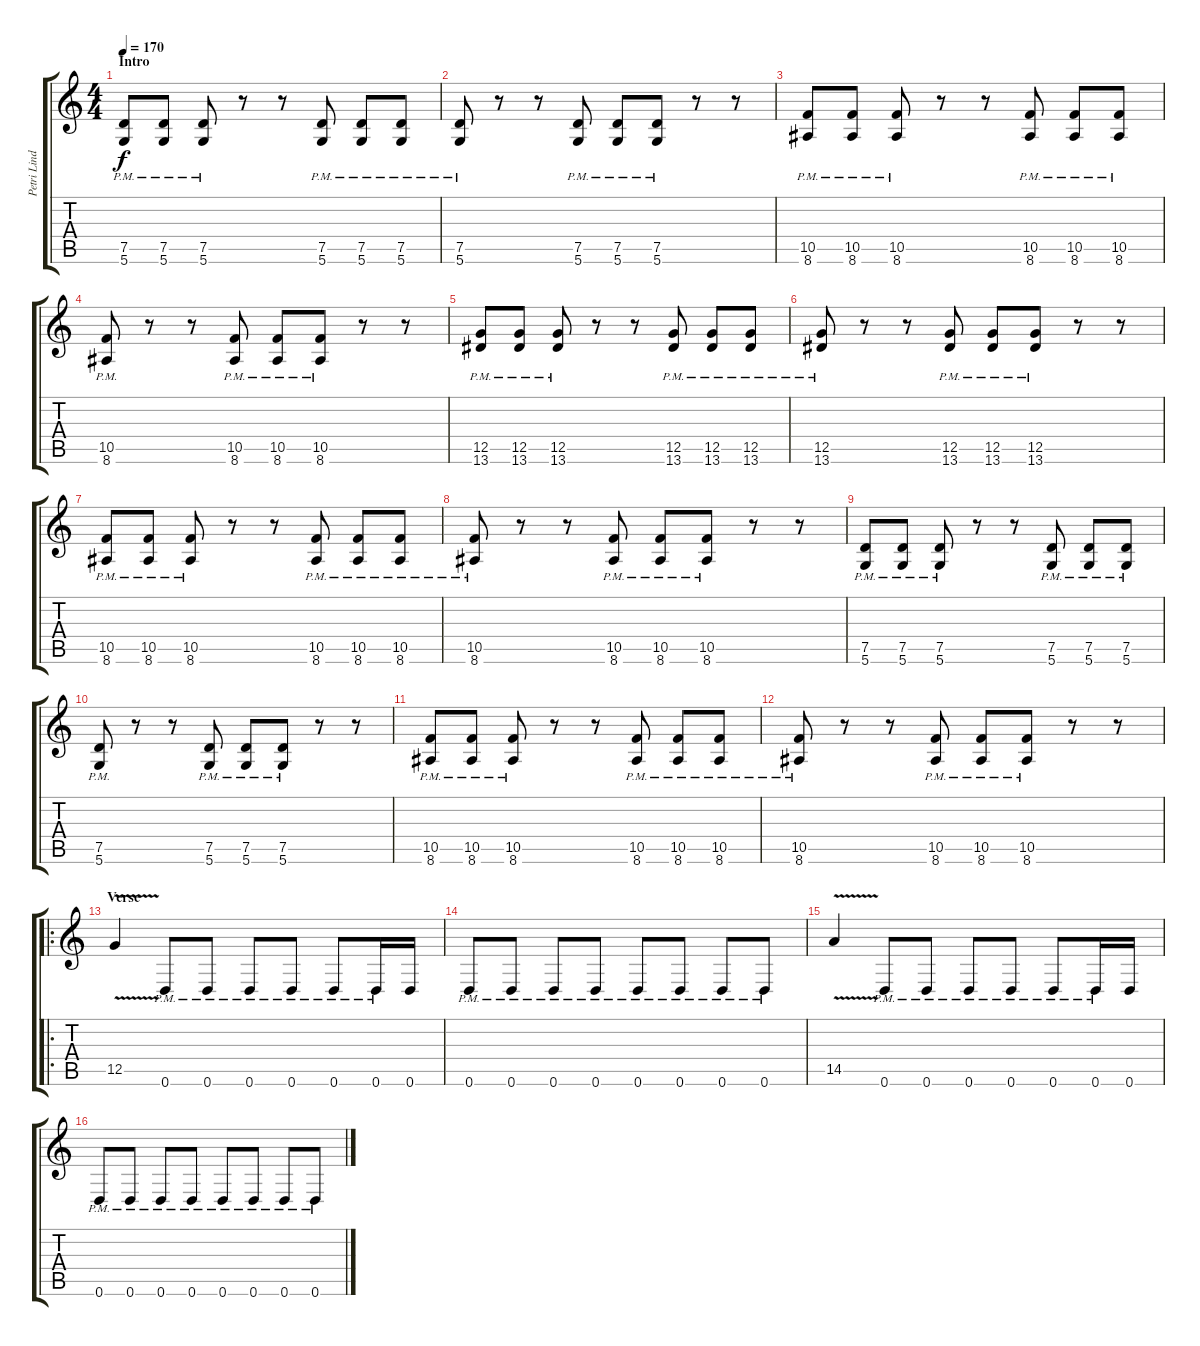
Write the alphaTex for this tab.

\track ("Petri Lindroos" "Petri Lind") {instrument distortionguitar}
\staff {score tabs}
\tuning (D4 A3 F3 C3 G2 D2) {hide}
\ts (4 4)
\section ("" "Intro")
\tempo 170
\clef g2
\ks c
(7.5{pm} 5.6{pm}).8{dy f instrument distortionguitar} (7.5{pm} 5.6{pm}).8 (7.5{pm} 5.6{pm}).8 r.8 r.8 (7.5{pm} 5.6{pm}).8 (7.5{pm} 5.6{pm}).8 (7.5{pm} 5.6{pm}).8 |
(7.5{pm} 5.6{pm}).8 r.8 r.8 (7.5{pm} 5.6{pm}).8 (7.5{pm} 5.6{pm}).8 (7.5{pm} 5.6{pm}).8 r.8 r.8 |
(10.5{pm} 8.6{pm}).8 (10.5{pm} 8.6{pm}).8 (10.5{pm} 8.6{pm}).8 r.8 r.8 (10.5{pm} 8.6{pm}).8 (10.5{pm} 8.6{pm}).8 (10.5{pm} 8.6{pm}).8 |
(10.5{pm} 8.6{pm}).8 r.8 r.8 (10.5{pm} 8.6{pm}).8 (10.5{pm} 8.6{pm}).8 (10.5{pm} 8.6{pm}).8 r.8 r.8 |
(12.5{pm} 13.6{pm}).8 (12.5{pm} 13.6{pm}).8 (12.5{pm} 13.6{pm}).8 r.8 r.8 (12.5{pm} 13.6{pm}).8 (12.5{pm} 13.6{pm}).8 (12.5{pm} 13.6{pm}).8 |
(12.5{pm} 13.6{pm}).8 r.8 r.8 (12.5{pm} 13.6{pm}).8 (12.5{pm} 13.6{pm}).8 (12.5{pm} 13.6{pm}).8 r.8 r.8 |
(10.5{pm} 8.6{pm}).8 (10.5{pm} 8.6{pm}).8 (10.5{pm} 8.6{pm}).8 r.8 r.8 (10.5{pm} 8.6{pm}).8 (10.5{pm} 8.6{pm}).8 (10.5{pm} 8.6{pm}).8 |
(10.5{pm} 8.6{pm}).8 r.8 r.8 (10.5{pm} 8.6{pm}).8 (10.5{pm} 8.6{pm}).8 (10.5{pm} 8.6{pm}).8 r.8 r.8 |
(7.5{pm} 5.6{pm}).8 (7.5{pm} 5.6{pm}).8 (7.5{pm} 5.6{pm}).8 r.8 r.8 (7.5{pm} 5.6{pm}).8 (7.5{pm} 5.6{pm}).8 (7.5{pm} 5.6{pm}).8 |
(7.5{pm} 5.6{pm}).8 r.8 r.8 (7.5{pm} 5.6{pm}).8 (7.5{pm} 5.6{pm}).8 (7.5{pm} 5.6{pm}).8 r.8 r.8 |
(10.5{pm} 8.6{pm}).8 (10.5{pm} 8.6{pm}).8 (10.5{pm} 8.6{pm}).8 r.8 r.8 (10.5{pm} 8.6{pm}).8 (10.5{pm} 8.6{pm}).8 (10.5{pm} 8.6{pm}).8 |
(10.5{pm} 8.6{pm}).8 r.8 r.8 (10.5{pm} 8.6{pm}).8 (10.5{pm} 8.6{pm}).8 (10.5{pm} 8.6{pm}).8 r.8 r.8 |
\ro
\section ("" "Verse")
12.5{v}.4 0.6{pm}.8 0.6{pm}.8 0.6{pm}.8 0.6{pm}.8 0.6{pm}.8 0.6{pm}.16 0.6.16 |
0.6{pm}.8 0.6{pm}.8 0.6{pm}.8 0.6{pm}.8 0.6{pm}.8 0.6{pm}.8 0.6{pm}.8 0.6{pm}.8 |
14.5{v}.4 0.6{pm}.8 0.6{pm}.8 0.6{pm}.8 0.6{pm}.8 0.6{pm}.8 0.6{pm}.16 0.6.16 |
0.6{pm}.8 0.6{pm}.8 0.6{pm}.8 0.6{pm}.8 0.6{pm}.8 0.6{pm}.8 0.6{pm}.8 0.6{pm}.8
